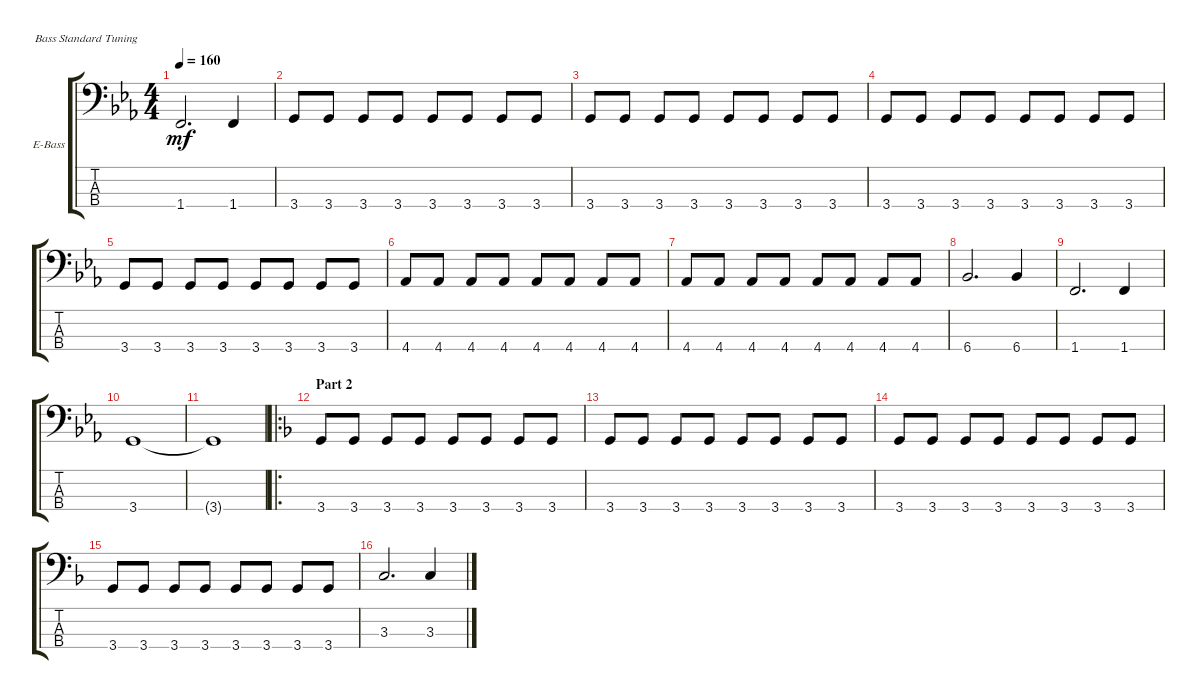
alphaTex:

\defaultSystemsLayout 4
\bracketExtendMode groupsimilarinstruments
\firstSystemTrackNameOrientation horizontal
\otherSystemsTrackNameOrientation horizontal
\track ("Electric Bass" "E-Bass") {instrument electricbassfinger}
\staff {score tabs}
\tuning (G2 D2 A1 E1)
\ts (4 4)
\tempo 160
\clef f4
\ks cminor
1.4.2{d dy mf} 1.4.4 |
3.4.8 3.4.8 3.4.8 3.4.8 3.4.8 3.4.8 3.4.8 3.4.8 |
3.4.8 3.4.8 3.4.8 3.4.8 3.4.8 3.4.8 3.4.8 3.4.8 |
3.4.8 3.4.8 3.4.8 3.4.8 3.4.8 3.4.8 3.4.8 3.4.8 |
3.4.8 3.4.8 3.4.8 3.4.8 3.4.8 3.4.8 3.4.8 3.4.8 |
4.4.8 4.4.8 4.4.8 4.4.8 4.4.8 4.4.8 4.4.8 4.4.8 |
4.4.8 4.4.8 4.4.8 4.4.8 4.4.8 4.4.8 4.4.8 4.4.8 |
6.4.2{d} 6.4.4 |
1.4.2{d} 1.4.4 |
3.4.1 |
3.4{t}.1 |
\ro
\section ("" "Part 2")
\ks dminor
3.4.8 3.4.8 3.4.8 3.4.8 3.4.8 3.4.8 3.4.8 3.4.8 |
3.4.8 3.4.8 3.4.8 3.4.8 3.4.8 3.4.8 3.4.8 3.4.8 |
3.4.8 3.4.8 3.4.8 3.4.8 3.4.8 3.4.8 3.4.8 3.4.8 |
3.4.8 3.4.8 3.4.8 3.4.8 3.4.8 3.4.8 3.4.8 3.4.8 |
3.3.2{d} 3.3.4
